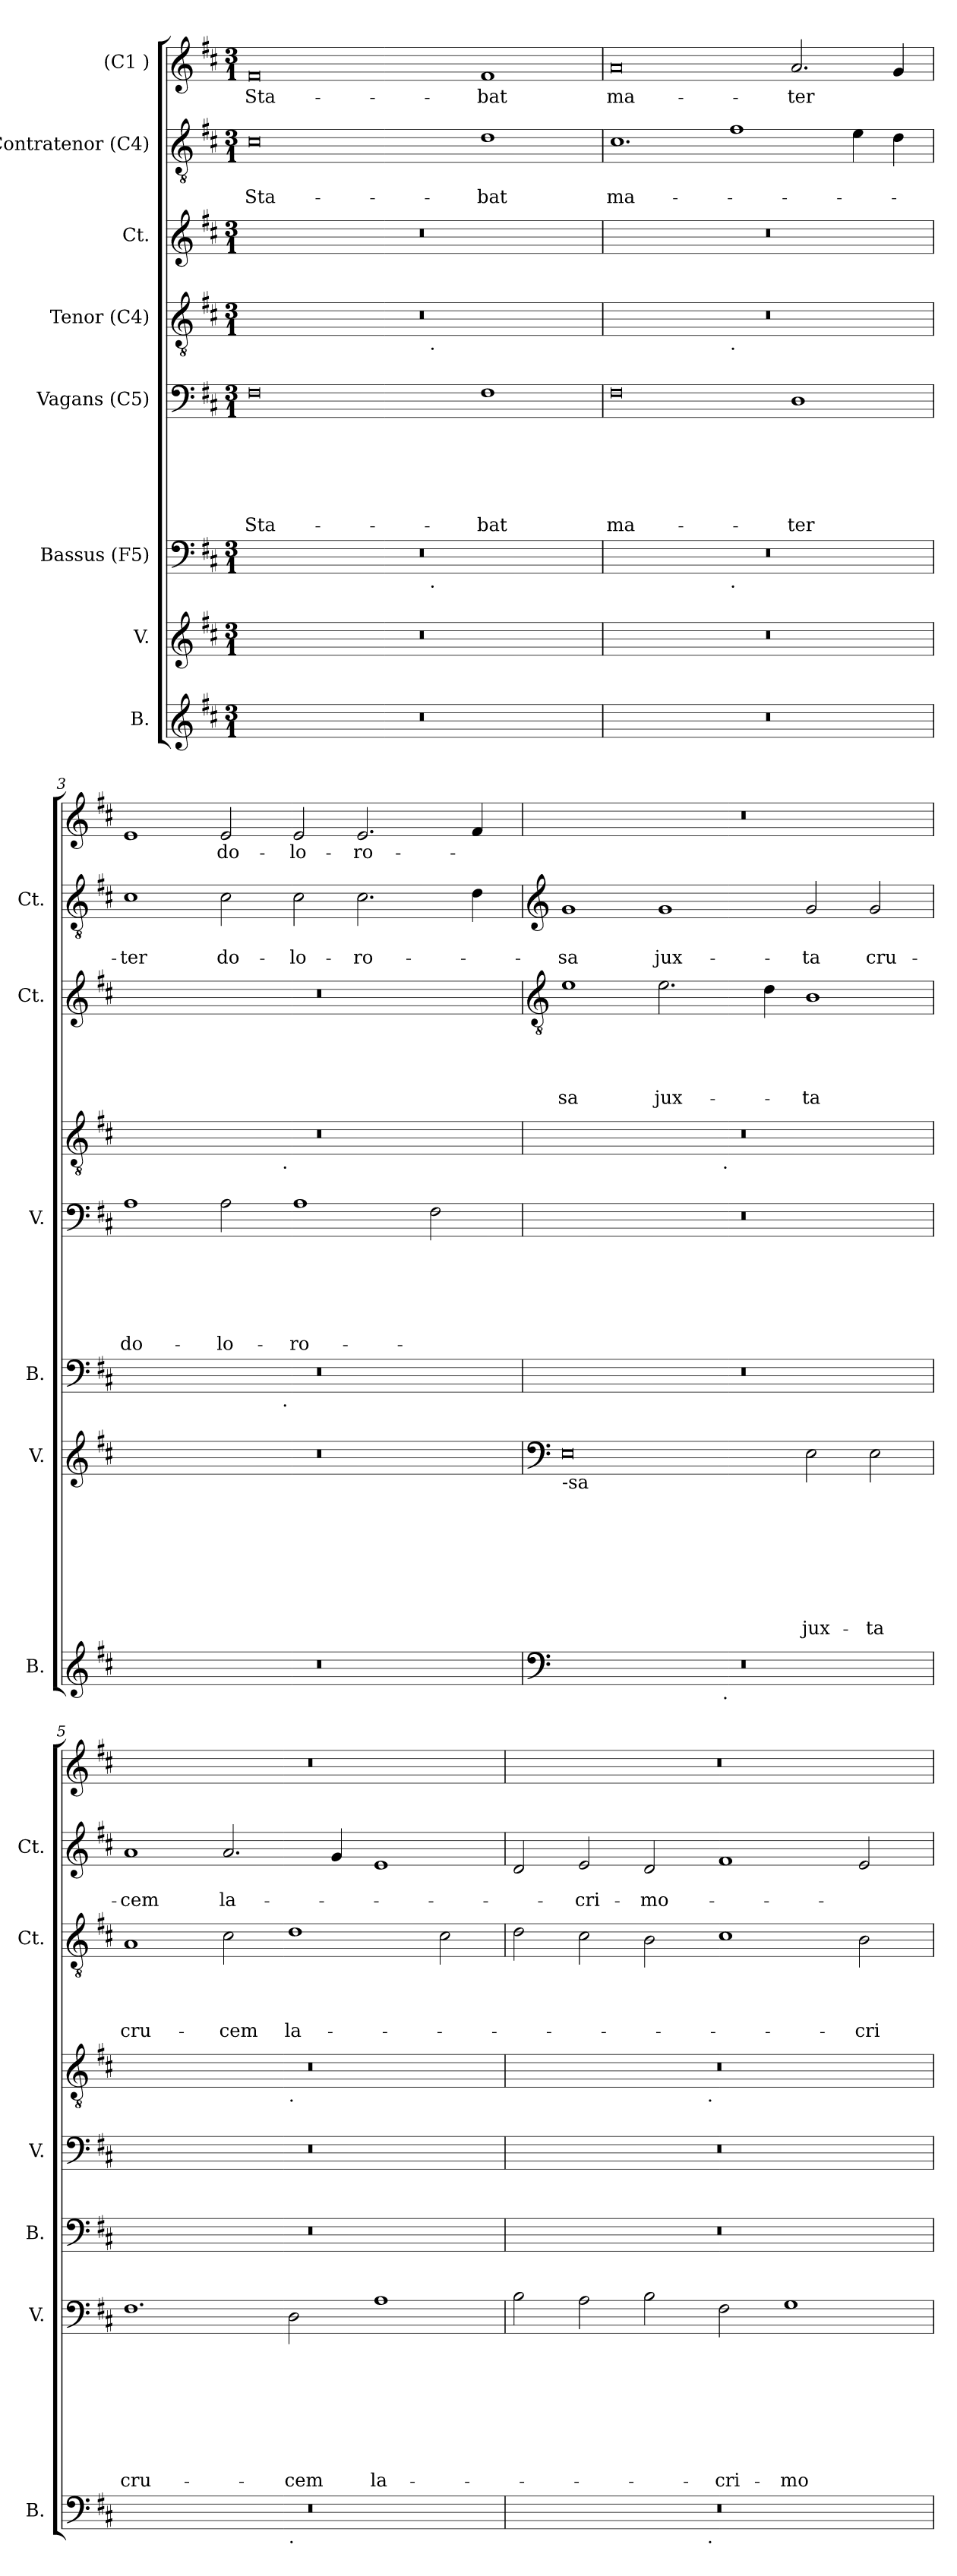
**kern	**kern	**text	**text	**text	**text	**text	**text	**text	**text	**kern	**kern	**text	**text	**text	**text	**text	**text	**kern	**kern	**text	**text	**text	**text	**kern	**text	**text	**kern	**text
*part8	*part7	*part7	*part7	*part7	*part7	*part7	*part7	*part7	*part7	*part6	*part5	*part5	*part5	*part5	*part5	*part5	*part5	*part4	*part3	*part3	*part3	*part3	*part3	*part2	*part2	*part2	*part1	*part1
*staff8	*staff7	*staff7	*staff7	*staff7	*staff7	*staff7	*staff7	*staff7	*staff7	*staff6	*staff5	*staff5	*staff5	*staff5	*staff5	*staff5	*staff5	*staff4	*staff3	*staff3	*staff3	*staff3	*staff3	*staff2	*staff2	*staff2	*staff1	*staff1
*I"B.	*I"V.	*	*	*	*	*	*	*	*	*I"Bassus (F5)	*I"Vagans (C5)	*	*	*	*	*	*	*I"Tenor (C4)	*I"Ct.	*	*	*	*	*I"Contratenor (C4)	*	*	*I"(C1 )	*
*I'B.	*I'V.	*	*	*	*	*	*	*	*	*I'B.	*I'V.	*	*	*	*	*	*	*	*I'Ct.	*	*	*	*	*I'Ct.	*	*	*	*
*clefG2	*clefG2	*	*	*	*	*	*	*	*	*clefF4	*clefF4	*	*	*	*	*	*	*clefGv2	*clefG2	*	*	*	*	*clefGv2	*	*	*clefG2	*
*k[f#c#]	*k[f#c#]	*	*	*	*	*	*	*	*	*k[f#c#]	*k[f#c#]	*	*	*	*	*	*	*k[f#c#]	*k[f#c#]	*	*	*	*	*k[f#c#]	*	*	*k[f#c#]	*
*D:	*D:	*	*	*	*	*	*	*	*	*D:	*D:	*	*	*	*	*	*	*D:	*D:	*	*	*	*	*D:	*	*	*D:	*
*M3/1	*M3/1	*	*	*	*	*	*	*	*	*M3/1	*M3/1	*	*	*	*	*	*	*M3/1	*M3/1	*	*	*	*	*M3/1	*	*	*M3/1	*
=1	=1	=1	=1	=1	=1	=1	=1	=1	=1	=1	=1	=1	=1	=1	=1	=1	=1	=1	=1	=1	=1	=1	=1	=1	=1	=1	=1	=1
!	!	!	!	!	!	!	!	!	!	!	!	!	!	!	!	!	!LO:LY:b:rj	!	!	!	!	!	!	!	!	!LO:LY:b:rj	!	!LO:LY:b:rj
*	*	*	*	*	*	*	*	*	*	*^	*	*	*	*	*	*	*	*^	*	*	*	*	*	*	*	*	*	*
0.r	0.r	.	.	.	.	.	.	.	.	0.r	1ryy	0F#	.	.	.	.	.	Sta-	0.r	1ryy	0.r	.	.	.	.	0c#	.	Sta-	0f#	Sta-
.	.	.	.	.	.	.	.	.	.	.	2ryy	.	.	.	.	.	.	.	.	2ryy	.	.	.	.	.	.	.	.	.	.
.	.	.	.	.	.	.	.	.	.	.	8ryy	.	.	.	.	.	.	.	.	8ryy	.	.	.	.	.	.	.	.	.	.
!	!	!	!	!	!	!	!	!	!	!	!	!	!	!	!	!	!	!	!	!LO:TX:b:t=.	!	!	!	!	!	!	!	!	!	!
!	!	!	!	!	!	!	!	!	!	!	!LO:TX:b:t=.	!	!	!	!	!	!	!	!	!	!	!	!	!	!	!	!	!	!	!
.	.	.	.	.	.	.	.	.	.	.	1ryy	.	.	.	.	.	.	.	.	1ryy	.	.	.	.	.	.	.	.	.	.
!	!	!	!	!	!	!	!	!	!	!	!	!	!	!	!	!	!	!LO:LY:b	!	!	!	!	!	!	!	!	!	!LO:LY:b	!	!LO:LY:b
.	.	.	.	.	.	.	.	.	.	.	.	1F#	.	.	.	.	.	-bat	.	.	.	.	.	.	.	1d	.	-bat	1f#	-bat
.	.	.	.	.	.	.	.	.	.	.	4.ryy	.	.	.	.	.	.	.	.	4.ryy	.	.	.	.	.	.	.	.	.	.
=2	=2	=2	=2	=2	=2	=2	=2	=2	=2	=2	=2	=2	=2	=2	=2	=2	=2	=2	=2	=2	=2	=2	=2	=2	=2	=2	=2	=2	=2	=2
!	!	!	!	!	!	!	!	!	!	!	!	!	!	!	!	!	!	!LO:LY:b:rj	!	!	!	!	!	!	!	!	!	!LO:LY:b	!	!LO:LY:b:rj
0.r	0.r	.	.	.	.	.	.	.	.	0.r	1.ryy	0F#	.	.	.	.	.	ma-	0.r	1.ryy	0.r	.	.	.	.	1.c#	.	ma-	0a	ma-
!	!	!	!	!	!	!	!	!	!	!	!	!	!	!	!	!	!	!	!	!LO:TX:b:t=.	!	!	!	!	!	!	!	!	!	!
!	!	!	!	!	!	!	!	!	!	!	!LO:TX:b:t=.	!	!	!	!	!	!	!	!	!	!	!	!	!	!	!	!	!	!	!
.	.	.	.	.	.	.	.	.	.	.	1.ryy	.	.	.	.	.	.	.	.	1.ryy	.	.	.	.	.	1f#	.	.	.	.
!	!	!	!	!	!	!	!	!	!	!	!	!	!	!	!	!	!	!LO:LY:b	!	!	!	!	!	!	!	!	!	!	!	!LO:LY:b
.	.	.	.	.	.	.	.	.	.	.	.	1D	.	.	.	.	.	-ter	.	.	.	.	.	.	.	.	.	.	2.a/	-ter
.	.	.	.	.	.	.	.	.	.	.	.	.	.	.	.	.	.	.	.	.	.	.	.	.	.	4e\	.	.	.	.
.	.	.	.	.	.	.	.	.	.	.	.	.	.	.	.	.	.	.	.	.	.	.	.	.	.	4d\	.	.	4g/	.
=3	=3	=3	=3	=3	=3	=3	=3	=3	=3	=3	=3	=3	=3	=3	=3	=3	=3	=3	=3	=3	=3	=3	=3	=3	=3	=3	=3	=3	=3	=3
!	!	!	!	!	!	!	!	!	!	!	!	!	!	!	!	!	!	!LO:LY:b	!	!	!	!	!	!	!	!	!	!LO:LY:b	!	!
0.r	0.r	.	.	.	.	.	.	.	.	0.r	1ryy	1A	.	.	.	.	.	do-	0.r	1ryy	0.r	.	.	.	.	1c#	.	-ter	1e	.
!	!	!	!	!	!	!	!	!	!	!	!	!	!	!	!	!	!	!LO:LY:b	!	!	!	!	!	!	!	!	!	!LO:LY:b	!	!LO:LY:b
.	.	.	.	.	.	.	.	.	.	.	4...ryy	2A\	.	.	.	.	.	-lo-	.	4...ryy	.	.	.	.	.	2c#\	.	do-	2e/	do-
!	!	!	!	!	!	!	!	!	!	!	!	!	!	!	!	!	!	!	!	!LO:TX:b:t=.	!	!	!	!	!	!	!	!	!	!
!	!	!	!	!	!	!	!	!	!	!	!LO:TX:b:t=.	!	!	!	!	!	!	!	!	!	!	!	!	!	!	!	!	!	!	!
.	.	.	.	.	.	.	.	.	.	.	1ryy	.	.	.	.	.	.	.	.	1ryy	.	.	.	.	.	.	.	.	.	.
!	!	!	!	!	!	!	!	!	!	!	!	!	!	!	!	!	!	!LO:LY:b	!	!	!	!	!	!	!	!	!	!LO:LY:b	!	!LO:LY:b
.	.	.	.	.	.	.	.	.	.	.	.	1A	.	.	.	.	.	-ro-	.	.	.	.	.	.	.	2c#\	.	-lo-	2e/	-lo-
!	!	!	!	!	!	!	!	!	!	!	!	!	!	!	!	!	!	!	!	!	!	!	!	!	!	!	!	!LO:LY:b	!	!LO:LY:b
.	.	.	.	.	.	.	.	.	.	.	.	.	.	.	.	.	.	.	.	.	.	.	.	.	.	2.c#\	.	-ro-	2.e/	-ro-
.	.	.	.	.	.	.	.	.	.	.	2ryy	.	.	.	.	.	.	.	.	2ryy	.	.	.	.	.	.	.	.	.	.
.	.	.	.	.	.	.	.	.	.	.	.	2F#\	.	.	.	.	.	.	.	.	.	.	.	.	.	.	.	.	.	.
.	.	.	.	.	.	.	.	.	.	.	.	.	.	.	.	.	.	.	.	.	.	.	.	.	.	4d\	.	.	4f#/	.
.	.	.	.	.	.	.	.	.	.	.	32ryy	.	.	.	.	.	.	.	.	32ryy	.	.	.	.	.	.	.	.	.	.
*	*	*	*	*	*	*	*	*	*	*v	*v	*	*	*	*	*	*	*	*	*	*	*	*	*	*	*	*	*	*	*
!!LO:LB:g=z
=4	=4	=4	=4	=4	=4	=4	=4	=4	=4	=4	=4	=4	=4	=4	=4	=4	=4	=4	=4	=4	=4	=4	=4	=4	=4	=4	=4	=4	=4
*clefF4	*clefF4	*	*	*	*	*	*	*	*	*	*	*	*	*	*	*	*	*	*	*clefGv2	*	*	*	*	*clefG2	*	*	*	*
*	*	*	*	*	*	*	*	*	*	*^	*	*	*	*	*	*	*	*	*	*	*	*	*	*	*	*	*	*	*
!	!LO:TX:b:t=-sa	!	!	!	!	!	!	!	!	!	!	!	!	!	!	!	!	!	!	!	!	!	!	!	!	!	!	!	!	!
!	!	!	!	!	!	!	!	!	!	!	!	!	!	!	!	!	!	!	!	!	!	!	!	!	!LO:LY:b:rj	!	!	!LO:LY:b:rj	!	!
*^	*	*	*	*	*	*	*	*	*	*v	*v	*	*	*	*	*	*	*	*	*	*	*	*	*	*	*	*	*	*	*
0.r	1.ryy	0E	.	.	.	.	.	.	.	.	0.r	0.r	.	.	.	.	.	.	0.r	1.ryy	1e	.	.	.	­sa	1g	.	-sa	0.r	.
!	!	!	!	!	!	!	!	!	!	!	!	!	!	!	!	!	!	!	!	!	!	!	!	!	!LO:LY:b	!	!	!LO:LY:b	!	!
.	.	.	.	.	.	.	.	.	.	.	.	.	.	.	.	.	.	.	.	.	2.e\	.	.	.	jux-	1g	.	jux-	.	.
!	!	!	!	!	!	!	!	!	!	!	!	!	!	!	!	!	!	!	!	!LO:TX:b:t=.	!	!	!	!	!	!	!	!	!	!
!	!LO:TX:b:t=.	!	!	!	!	!	!	!	!	!	!	!	!	!	!	!	!	!	!	!	!	!	!	!	!	!	!	!	!	!
.	1.ryy	.	.	.	.	.	.	.	.	.	.	.	.	.	.	.	.	.	.	1.ryy	.	.	.	.	.	.	.	.	.	.
.	.	.	.	.	.	.	.	.	.	.	.	.	.	.	.	.	.	.	.	.	4d\	.	.	.	.	.	.	.	.	.
!	!	!	!	!	!	!	!	!	!	!LO:LY:b	!	!	!	!	!	!	!	!	!	!	!	!	!	!	!LO:LY:b	!	!	!LO:LY:b	!	!
.	.	2E\	.	.	.	.	.	.	.	jux-	.	.	.	.	.	.	.	.	.	.	1B	.	.	.	-ta	2g/	.	-ta	.	.
!	!	!	!	!	!	!	!	!	!	!LO:LY:b	!	!	!	!	!	!	!	!	!	!	!	!	!	!	!	!	!	!LO:LY:b	!	!
.	.	2E\	.	.	.	.	.	.	.	-ta	.	.	.	.	.	.	.	.	.	.	.	.	.	.	.	2g/	.	cru-	.	.
=5	=5	=5	=5	=5	=5	=5	=5	=5	=5	=5	=5	=5	=5	=5	=5	=5	=5	=5	=5	=5	=5	=5	=5	=5	=5	=5	=5	=5	=5	=5
!	!	!	!	!	!	!	!	!	!	!LO:LY:b	!	!	!	!	!	!	!	!	!	!	!	!	!	!	!LO:LY:b	!	!	!LO:LY:b	!	!
0.r	1.ryy	1.F#	.	.	.	.	.	.	.	cru-	0.r	0.r	.	.	.	.	.	.	0.r	1.ryy	1A	.	.	.	cru-	1a	.	-cem	0.r	.
!	!	!	!	!	!	!	!	!	!	!	!	!	!	!	!	!	!	!	!	!	!	!	!	!	!LO:LY:b	!	!	!LO:LY:b	!	!
.	.	.	.	.	.	.	.	.	.	.	.	.	.	.	.	.	.	.	.	.	2c#\	.	.	.	-cem	2.a/	.	la-	.	.
!	!	!	!	!	!	!	!	!	!	!	!	!	!	!	!	!	!	!	!	!LO:TX:b:t=.	!	!	!	!	!	!	!	!	!	!
!	!LO:TX:b:t=.	!	!	!	!	!	!	!	!	!	!	!	!	!	!	!	!	!	!	!	!	!	!	!	!	!	!	!	!	!
!	!	!	!	!	!	!	!	!	!	!LO:LY:b	!	!	!	!	!	!	!	!	!	!	!	!	!	!	!LO:LY:b	!	!	!	!	!
.	1.ryy	2D\	.	.	.	.	.	.	.	-cem	.	.	.	.	.	.	.	.	.	1.ryy	1d	.	.	.	la-	.	.	.	.	.
.	.	.	.	.	.	.	.	.	.	.	.	.	.	.	.	.	.	.	.	.	.	.	.	.	.	4g/	.	.	.	.
!	!	!	!	!	!	!	!	!	!	!LO:LY:b	!	!	!	!	!	!	!	!	!	!	!	!	!	!	!	!	!	!	!	!
.	.	1A	.	.	.	.	.	.	.	la-	.	.	.	.	.	.	.	.	.	.	.	.	.	.	.	1e	.	.	.	.
.	.	.	.	.	.	.	.	.	.	.	.	.	.	.	.	.	.	.	.	.	2c#\	.	.	.	.	.	.	.	.	.
=6	=6	=6	=6	=6	=6	=6	=6	=6	=6	=6	=6	=6	=6	=6	=6	=6	=6	=6	=6	=6	=6	=6	=6	=6	=6	=6	=6	=6	=6	=6
0.r	1ryy	2B\	.	.	.	.	.	.	.	.	0.r	0.r	.	.	.	.	.	.	0.r	1ryy	2d\	.	.	.	.	2d/	.	.	0.r	.
!	!	!	!	!	!	!	!	!	!	!	!	!	!	!	!	!	!	!	!	!	!	!	!	!	!	!	!	!LO:LY:b	!	!
.	.	2A\	.	.	.	.	.	.	.	.	.	.	.	.	.	.	.	.	.	.	2c#\	.	.	.	.	2e/	.	-cri-	.	.
!	!	!	!	!	!	!	!	!	!	!	!	!	!	!	!	!	!	!	!	!	!	!	!	!	!	!	!	!LO:LY:b	!	!
.	4...ryy	2B\	.	.	.	.	.	.	.	.	.	.	.	.	.	.	.	.	.	4...ryy	2B\	.	.	.	.	2d/	.	-mo-	.	.
!	!	!	!	!	!	!	!	!	!	!	!	!	!	!	!	!	!	!	!	!LO:TX:b:t=.	!	!	!	!	!	!	!	!	!	!
!	!LO:TX:b:t=.	!	!	!	!	!	!	!	!	!	!	!	!	!	!	!	!	!	!	!	!	!	!	!	!	!	!	!	!	!
.	1ryy	.	.	.	.	.	.	.	.	.	.	.	.	.	.	.	.	.	.	1ryy	.	.	.	.	.	.	.	.	.	.
!	!	!	!	!	!	!	!	!	!	!LO:LY:b	!	!	!	!	!	!	!	!	!	!	!	!	!	!	!	!	!	!	!	!
.	.	2F#\	.	.	.	.	.	.	.	-cri-	.	.	.	.	.	.	.	.	.	.	1c#	.	.	.	.	1f#	.	.	.	.
!	!	!	!	!	!	!	!	!	!	!LO:LY:b	!	!	!	!	!	!	!	!	!	!	!	!	!	!	!	!	!	!	!	!
.	.	1G	.	.	.	.	.	.	.	-mo-	.	.	.	.	.	.	.	.	.	.	.	.	.	.	.	.	.	.	.	.
.	2ryy	.	.	.	.	.	.	.	.	.	.	.	.	.	.	.	.	.	.	2ryy	.	.	.	.	.	.	.	.	.	.
!	!	!	!	!	!	!	!	!	!	!	!	!	!	!	!	!	!	!	!	!	!	!	!	!	!LO:LY:b	!	!	!	!	!
.	.	.	.	.	.	.	.	.	.	.	.	.	.	.	.	.	.	.	.	.	2B\	.	.	.	-cri-	2e/	.	.	.	.
.	32ryy	.	.	.	.	.	.	.	.	.	.	.	.	.	.	.	.	.	.	32ryy	.	.	.	.	.	.	.	.	.	.
*v	*v	*	*	*	*	*	*	*	*	*	*	*	*	*	*	*	*	*	*v	*v	*	*	*	*	*	*	*	*	*	*
=	=	=	=	=	=	=	=	=	=	=	=	=	=	=	=	=	=	=	=	=	=	=	=	=	=	=	=	=
*-	*-	*-	*-	*-	*-	*-	*-	*-	*-	*-	*-	*-	*-	*-	*-	*-	*-	*-	*-	*-	*-	*-	*-	*-	*-	*-	*-	*-
